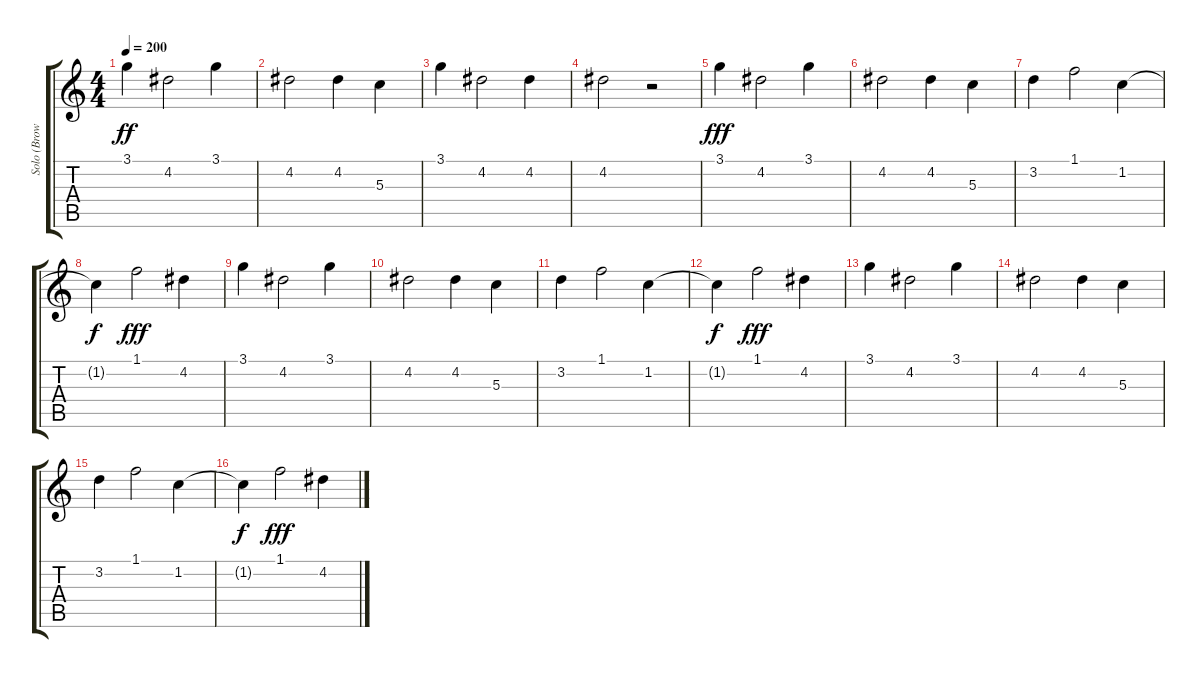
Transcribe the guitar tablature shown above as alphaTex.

\track ("Solo (Brownsound)" "Solo (Brow") {instrument overdrivenguitar}
\staff {score tabs}
\tuning (E4 B3 G3 D3 A2 E2) {hide}
\ts (4 4)
\tempo 200
\clef g2
\ks c
3.1.4{dy ff} 4.2.2 3.1.4 |
4.2.2 4.2.4 5.3.4 |
3.1.4 4.2.2 4.2.4 |
4.2.2 r.2 |
3.1.4{dy fff} 4.2.2 3.1.4 |
4.2.2 4.2.4 5.3.4 |
3.2.4 1.1.2 1.2.4 |
1.2{t}.4{dy f} 1.1.2{dy fff} 4.2.4 |
3.1.4 4.2.2 3.1.4 |
4.2.2 4.2.4 5.3.4 |
3.2.4 1.1.2 1.2.4 |
1.2{t}.4{dy f} 1.1.2{dy fff} 4.2.4 |
3.1.4 4.2.2 3.1.4 |
4.2.2 4.2.4 5.3.4 |
3.2.4 1.1.2 1.2.4 |
1.2{t}.4{dy f} 1.1.2{dy fff} 4.2.4
